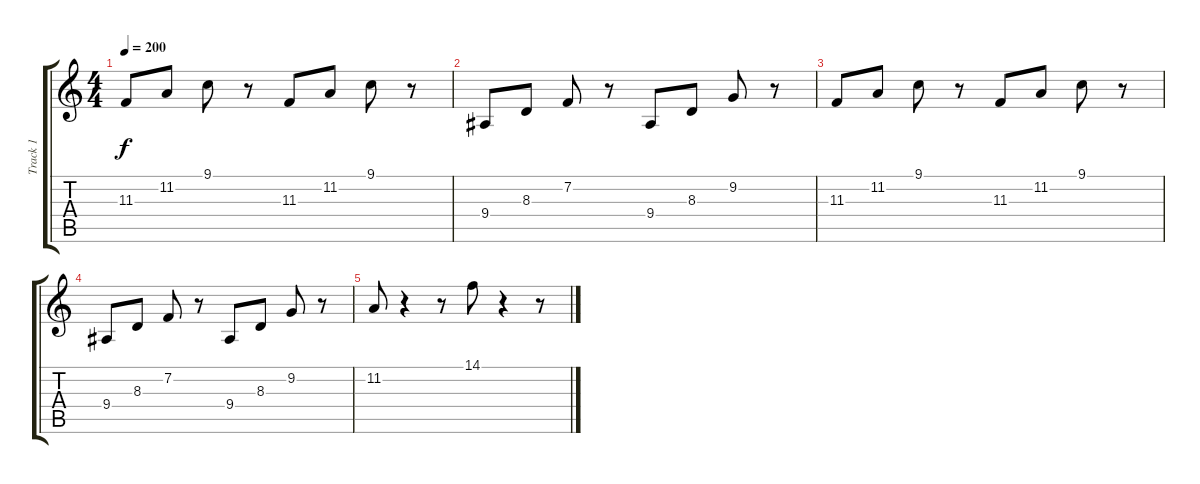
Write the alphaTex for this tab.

\track ("Track 1" "Track 1") {instrument pizzicatostrings}
\staff {score tabs}
\tuning (Eb4 Bb3 Gb3 Db3 Ab2 Eb2) {hide}
\ts (4 4)
\tempo 200
\clef g2
\ks c
11.3.8{dy f} 11.2.8 9.1.8 r.8 11.3.8 11.2.8 9.1.8 r.8 |
9.4.8 8.3.8 7.2.8 r.8 9.4.8 8.3.8 9.2.8 r.8 |
11.3.8 11.2.8 9.1.8 r.8 11.3.8 11.2.8 9.1.8 r.8 |
9.4.8 8.3.8 7.2.8 r.8 9.4.8 8.3.8 9.2.8 r.8 |
11.2.8 r.4 r.8 14.1.8 r.4 r.8
